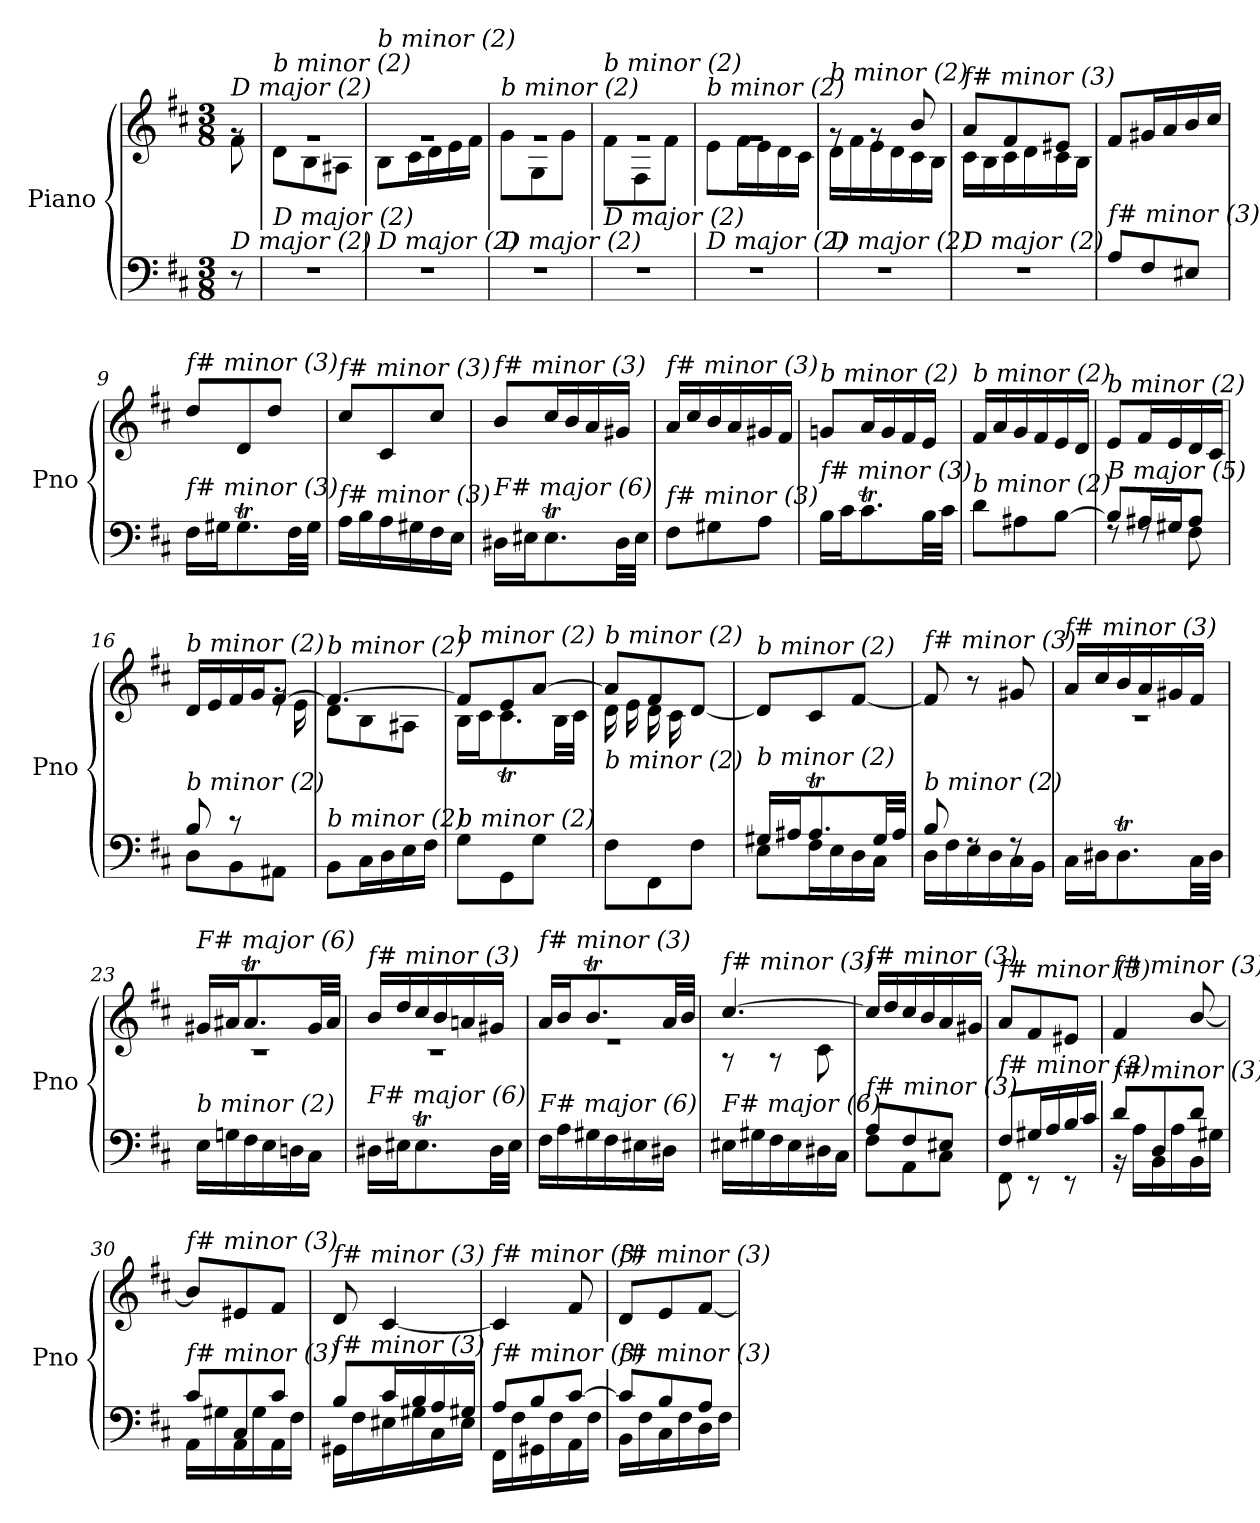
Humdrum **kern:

**kern	**kern
*part1	*part1
*staff2	*staff1
*I"Piano	*
*I'Pno	*
*clefF4	*clefG2
*k[f#c#]	*k[f#c#]
*M3/8	*M3/8
=	=
*	*^
!	!LO:TX:i:t=D major (2)	!
!LO:TX:i:t=D major (2)	!	!
8r	8rg	8f#\
=1	=1	=1
!	!LO:TX:i:t=b minor (2)	!
!LO:TX:i:t=D major (2)	!	!
4.r	4.rg	8d\L
.	.	8B\
.	.	8A#X\J
=2	=2	=2
!	!LO:TX:i:t=b minor (2)	!
!LO:TX:i:t=D major (2)	!	!
4.r	4.rg	8B\L
.	.	16c#\L
.	.	16d\
.	.	16e\
.	.	16f#\JJ
=3	=3	=3
!	!LO:TX:i:t=b minor (2)	!
!LO:TX:i:t=D major (2)	!	!
4.r	4.rg	8g\L
.	.	8G\
.	.	8g\J
=4	=4	=4
!	!LO:TX:i:t=b minor (2)	!
!LO:TX:i:t=D major (2)	!	!
4.r	4.rg	8f#\L
.	.	8F#\
.	.	8f#\J
=5	=5	=5
!	!LO:TX:i:t=b minor (2)	!
!LO:TX:i:t=D major (2)	!	!
4.r	4.rg	8e\L
.	.	16f#\L
.	.	16e\
.	.	16d\
.	.	16c#\JJ
=6	=6	=6
!	!LO:TX:i:t=b minor (2)	!
!LO:TX:i:t=D major (2)	!	!
4.r	8rg	16d\LL
.	.	16f#\
.	8rg	16e\
.	.	16d\
.	8b/	16c#\
.	.	16B\JJ
!!LO:LB:g=z	!!
=7	=7	=7
!	!LO:TX:i:t=f# minor (3)	!
!LO:TX:i:t=D major (2)	!	!
4.r	8a/L	16c#\LL
.	.	16B\
.	8f#/	16c#\
.	.	16d\
.	8e#X/J	16c#\
.	.	16B\JJ
=8	=8	=8
!	!LO:TX:i:t=f# minor (3)	!
!LO:TX:i:t=f# minor (3)	!	!
*	*v	*v
8A/L	8f#/L
8F#/	16g#X/L
.	16a/
8E#X/J	16b/
.	16cc#/JJ
=9	=9
!	!LO:TX:i:t=f# minor (3)
!LO:TX:i:t=f# minor (3)	!
16F#\LL	8dd/L
16G#X\J	.
8.G#t\	8d/
.	8dd/J
32F#\LL	.
32G#\JJJ	.
=10	=10
!	!LO:TX:i:t=f# minor (3)
!LO:TX:i:t=f# minor (3)	!
16A\LL	8cc#/L
16B\	.
16A\	8c#/
16G#X\	.
16F#\	8cc#/J
16E\JJ	.
=11	=11
!	!LO:TX:i:t=f# minor (3)
!LO:TX:i:t=F# major (6)	!
16D#X\LL	8b/L
16E#X\J	.
8.E#t\	16cc#/L
.	16b/
.	16a/
32D#\LL	16g#X/JJ
32E#\JJJ	.
=12	=12
!	!LO:TX:i:t=f# minor (3)
!LO:TX:i:t=f# minor (3)	!
8F#\L	16a/LL
.	16cc#/
8G#X\	16b/
.	16a/
8A\J	16g#X/
.	16f#/JJ
!!LO:LB:g=z
=13	=13
!	!LO:TX:i:t=b minor (2)
!LO:TX:i:t=f# minor (3)	!
16B\LL	8gn/L
16c#\J	.
8.c#t\	16a/L
.	16g/
.	16f#/
32B\LL	16e/JJ
32c#\JJJ	.
=14	=14
!	!LO:TX:i:t=b minor (2)
!LO:TX:i:t=b minor (2)	!
8d\L	16f#/LL
.	16a/
8A#X\	16g/
.	16f#/
[8B\J	16e/
.	16d/JJ
=15	=15
*^	*
!	!	!LO:TX:i:t=b minor (2)
!LO:TX:i:t=B major (5)	!	!
8B/L]	8rF	8e/L
16A#X/L	8rF	16f#/L
16G#X/J	.	16e/
8A#/J	8F#\	16d/
.	.	16c#/JJ
=16	=16	=16
*	*^	*^
!	!	!	!LO:TX:i:t=b minor (2)	!
!LO:TX:i:t=b minor (2)	!	!	!	!
4ryy	8B/	8D\L	16d/LL	4ryy
.	.	.	16e/	.
.	8r	8BB\	16f#/	.
.	.	.	16g/J	.
8ryy	8ryy	8AA#X\J	[8f#/J	16rg
.	.	.	.	16e\
*v	*v	*v	*	*
=17	=17	=17
!	!LO:TX:i:t=b minor (2)	!
!LO:TX:i:t=b minor (2)	!	!
8BB\L	4.f#/_	8d\L
16C#\L	.	8B\
16D\	.	.
16E\	.	8A#X\J
16F#\JJ	.	.
=18	=18	=18
!	!LO:TX:i:t=b minor (2)	!
!LO:TX:i:t=b minor (2)	!	!
8G\L	8f#/L]	16B\LL
.	.	16c#\J
8GG\	8e/	8.c#t\
8G\J	[8a/J	.
.	.	32B\LL
.	.	32c#\JJJ
!!LO:LB:g=z	!!
=19	=19	=19
*^	*	*
!	!	!LO:TX:i:t=b minor (2)	!
!LO:TX:i:t=b minor (2)	!	!	!
4ryy	8F#\L	8a/L]	16d\LL
.	.	.	16e\
.	8FF#\	8f#/	16d\
.	.	.	16c#\
16B/	8F#\J	[8d/J	8ryy
16A/JJ	.	.	.
*	*	*v	*v
=20	=20	=20
!	!	!LO:TX:i:t=b minor (2)
!LO:TX:i:t=b minor (2)	!	!
16G#X/LL	8E\L	8d/L]
16A#X/J	.	.
8.A#t/	16F#\L	8c#/
.	16E\	.
.	16D\	[8f#/J
32G#/LL	16C#\JJ	.
32A#/JJJ	.	.
=21	=21	=21
!	!	!LO:TX:i:t=f# minor (3)
!LO:TX:i:t=b minor (2)	!	!
8B/	16D\LL	8f#/]
.	16F#\	.
8rF	16E\	8r
.	16D\	.
8rF	16C#\	8g#X/
.	16BB\JJ	.
=22	=22	=22
*	*	*^
!	!	!LO:TX:i:t=f# minor (3)	!
!LO:TX:i:t=B major (5)	!	!	!
*v	*v	*	*
16C#\LL	16a/LL	4.r
16D#X\J	16cc#/	.
8.D#t\	16b/	.
.	16a/	.
.	16g#X/	.
32C#\LL	16f#/JJ	.
32D#\JJJ	.	.
=23	=23	=23
!	!LO:TX:i:t=F# major (6)	!
!LO:TX:i:t=b minor (2)	!	!
16E\LL	16g#X/LL	4.r
16Gn\	16a#X/J	.
16F#\	8.a#t/	.
16E\	.	.
16Dn\	.	.
16C#\JJ	32g#/LL	.
.	32a#/JJJ	.
!!LO:LB:g=z	!!
=24	=24	=24
!	!LO:TX:i:t=f# minor (3)	!
!LO:TX:i:t=F# major (6)	!	!
16D#X\LL	16b/LL	4.r
16E#X\J	16dd/	.
8.E#t\	16cc#/	.
.	16b/	.
.	16an/	.
32D#\LL	16g#X/JJ	.
32E#\JJJ	.	.
=25	=25	=25
!	!LO:TX:i:t=f# minor (3)	!
!LO:TX:i:t=F# major (6)	!	!
16F#\LL	16a/LL	4.r
16A\	16b/J	.
16G#X\	8.bT/	.
16F#\	.	.
16E#X\	.	.
16D#X\JJ	32a/LL	.
.	32b/JJJ	.
=26	=26	=26
!	!LO:TX:i:t=f# minor (3)	!
!LO:TX:i:t=F# major (6)	!	!
16E#X\LL	[4.cc#/	8r
16G#X\	.	.
16F#\	.	8r
16E#\	.	.
16D#X\	.	8c#\
16C#\JJ	.	.
*	*v	*v
=27	=27
*^	*
!	!	!LO:TX:i:t=f# minor (3)
!LO:TX:i:t=f# minor (3)	!	!
8A/L	8F#\L	16cc#/LL]
.	.	16dd/
8F#/	8AA\	16cc#/
.	.	16b/
8E#X/J	8C#\J	16a/
.	.	16g#X/JJ
=28	=28	=28
!	!	!LO:TX:i:t=f# minor (3)
!LO:TX:i:t=f# minor (3)	!	!
8F#/L	8FF#\	8a/L
16G#X/L	8r	8f#/
16A/	.	.
16B/	8r	8e#X/J
16c#/JJ	.	.
=29	=29	=29
!	!	!LO:TX:i:t=f# minor (3)
!LO:TX:i:t=f# minor (3)	!	!
8d/L	16r	4f#/
.	16A\LL	.
8D/	16BB\	.
.	16A\	.
8d/J	16BB\	[8b/
.	16G#X\JJ	.
!!LO:PB:g=z
=30	=30	=30
!	!	!LO:TX:i:t=f# minor (3)
!LO:TX:i:t=f# minor (3)	!	!
8c#/L	16AA\LL	8b/L]
.	16G#X\	.
8C#/	16AA\	8e#X/
.	16G#\	.
8c#/J	16AA\	8f#/J
.	16F#\JJ	.
=31	=31	=31
!	!	!LO:TX:i:t=f# minor (3)
!LO:TX:i:t=f# minor (3)	!	!
8B/L	16GG#X\LL	8d/
.	16F#\	.
16c#/L	16E#X\	[4c#/
16B/	16G#X\	.
16A/	16C#\	.
16G#X/JJ	16E#\JJ	.
=32	=32	=32
!	!	!LO:TX:i:t=f# minor (3)
!LO:TX:i:t=f# minor (3)	!	!
8A/L	16FF#\LL	4c#/]
.	16F#\	.
8B/	16GG#X\	.
.	16F#\	.
[8c#/J	16AA\	8f#/
.	16F#\JJ	.
=33	=33	=33
!	!	!LO:TX:i:t=f# minor (3)
!LO:TX:i:t=f# minor (3)	!	!
8c#/L]	16BB\LL	8d/L
.	16F#\	.
8B/	16C#\	8e/
.	16F#\	.
8A/J	16D\	[8f#/J
.	16F#\JJ	.
*v	*v	*
=	=
*-	*-
